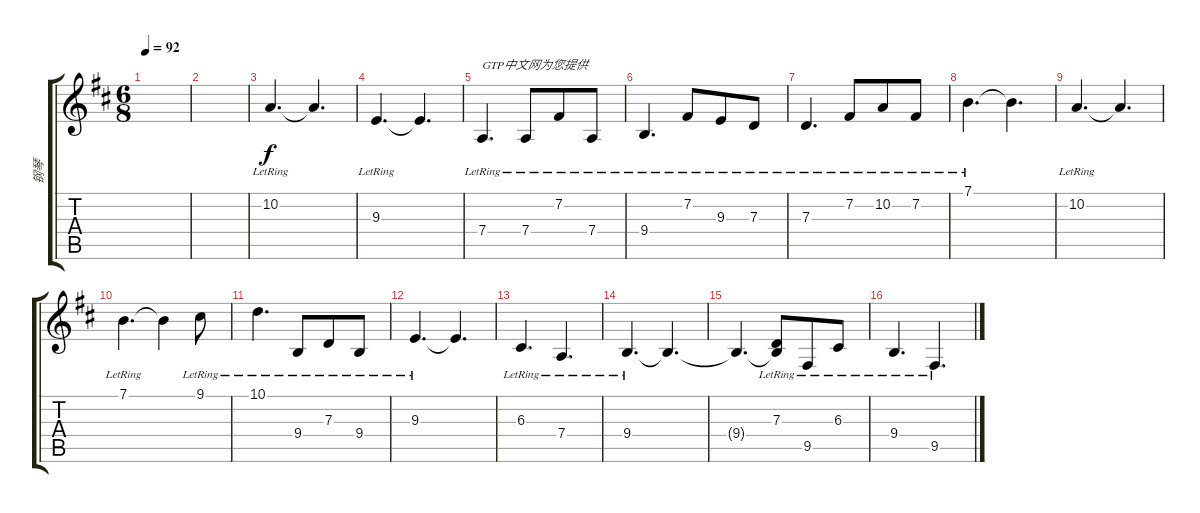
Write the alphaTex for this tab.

\track ("钢琴" "钢琴") {instrument electricgrandpiano}
\staff {score tabs}
\tuning (E4 B3 G3 D3 A2 E2) {hide}
\ts (6 8)
\tempo 92
\clef g2
\ks d
|
|
10.2{lr}.4{d} 10.2{t}.4{d} |
9.3{lr}.4{d} 9.3{t}.4{d} |
7.4{lr}.4{d txt "GTP中文网为您提供"} 7.4{lr}.8 7.2{lr}.8 7.4{lr}.8 |
9.4{lr}.4{d} 7.2{lr}.8 9.3{lr}.8 7.3{lr}.8 |
7.3{lr}.4{d} 7.2{lr}.8 10.2{lr}.8 7.2{lr}.8 |
7.1{lr}.4{d} 7.1{t}.4{d} |
10.2{lr}.4{d} 10.2{t}.4{d} |
7.1{lr}.4{d} 7.1{t}.4 9.1{lr}.8 |
10.1{lr}.4{d} 9.4{lr}.8 7.3{lr}.8 9.4{lr}.8 |
9.3{lr}.4{d} 9.3{t}.4{d} |
6.3{lr}.4{d} 7.4{lr}.4{d} |
9.4{lr}.4{d} 9.4{t}.4{d} |
9.4{t}.4{d} (7.3{lr} 9.4{t}).8 9.5{lr}.8 6.3{lr}.8 |
9.4{lr}.4{d} 9.5{lr}.4{d}
